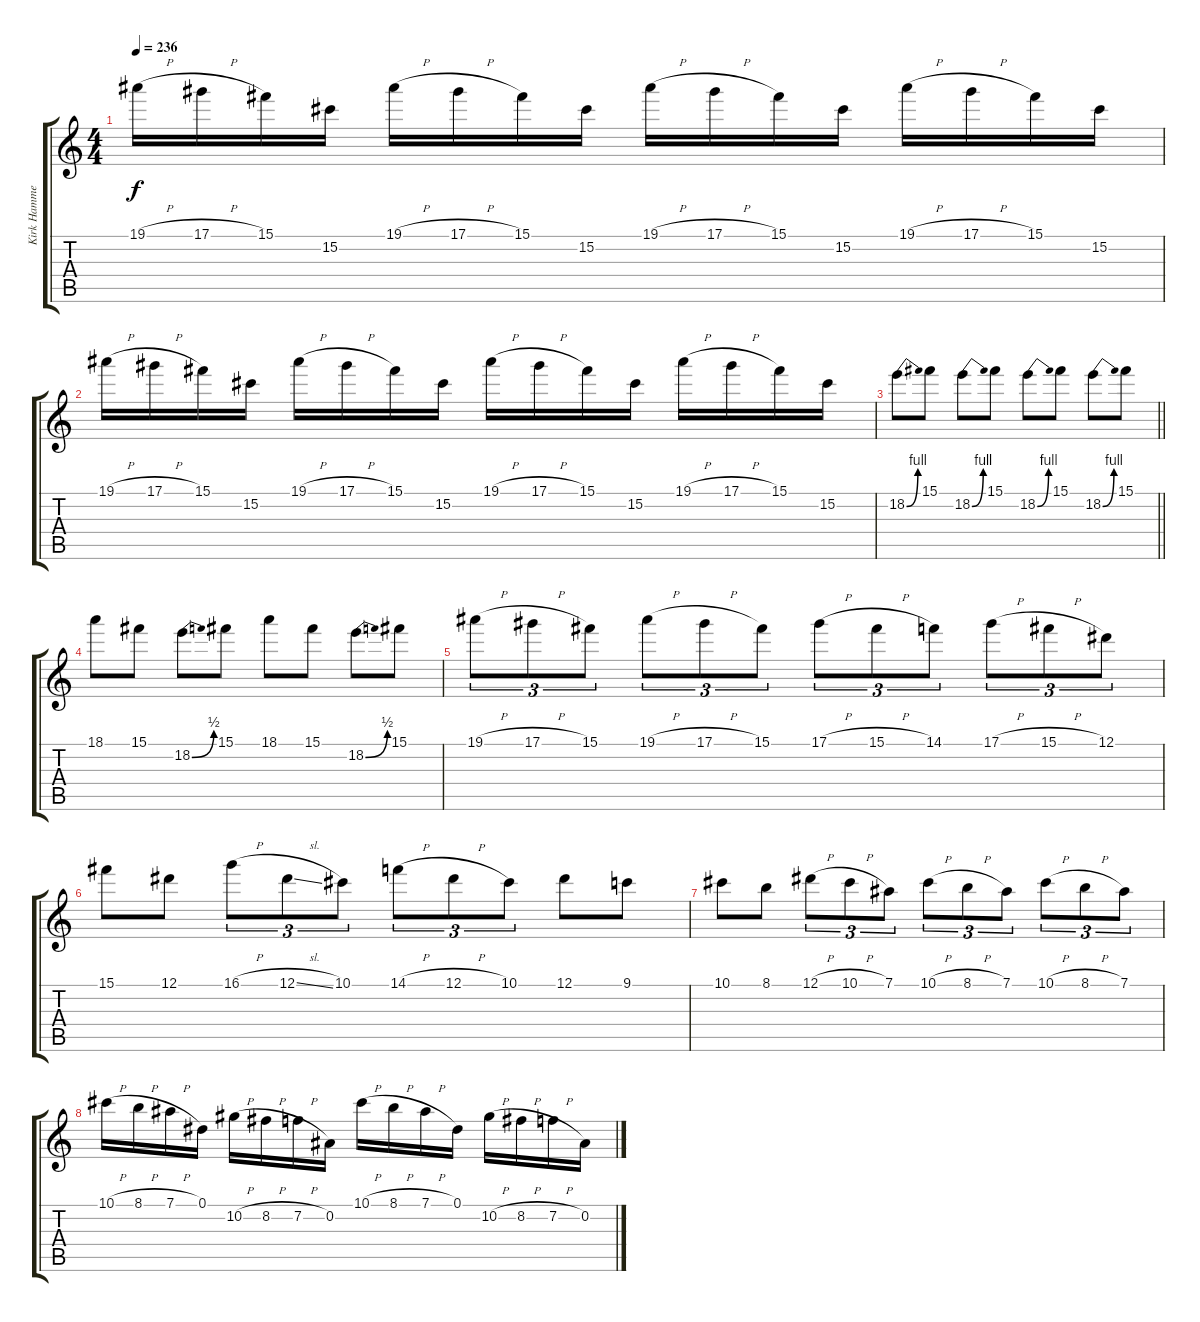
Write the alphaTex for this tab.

\track ("Kirk Hammet" "Kirk Hamme") {instrument electricguitarclean}
\staff {score tabs}
\tuning (Eb4 Bb3 Gb3 Db3 Ab2 Eb2) {hide}
\ts (4 4)
\tempo 236
\clef g2
\ks c
19.1{h}.16{dy f} 17.1{h}.16 15.1.16 15.2.16 19.1{h}.16 17.1{h}.16 15.1.16 15.2.16 19.1{h}.16 17.1{h}.16 15.1.16 15.2.16 19.1{h}.16 17.1{h}.16 15.1.16 15.2.16 |
19.1{h}.16 17.1{h}.16 15.1.16 15.2.16 19.1{h}.16 17.1{h}.16 15.1.16 15.2.16 19.1{h}.16 17.1{h}.16 15.1.16 15.2.16 19.1{h}.16 17.1{h}.16 15.1.16 15.2.16 |
\barLineRight lightlight
18.2{be (bend 0 0 60 4)}.8 15.1.8 18.2{be (bend 0 0 60 4)}.8 15.1.8 18.2{be (bend 0 0 60 4)}.8 15.1.8 18.2{be (bend 0 0 60 4)}.8 15.1.8 |
18.1.8 15.1.8 18.2{be (bend 0 0 60 2)}.8 15.1.8 18.1.8 15.1.8 18.2{be (bend 0 0 60 2)}.8 15.1.8 |
19.1{h}.8{tu (3 2)} 17.1{h}.8{tu (3 2)} 15.1.8{tu (3 2)} 19.1{h}.8{tu (3 2)} 17.1{h}.8{tu (3 2)} 15.1.8{tu (3 2)} 17.1{h}.8{tu (3 2)} 15.1{h}.8{tu (3 2)} 14.1.8{tu (3 2)} 17.1{h}.8{tu (3 2)} 15.1{h}.8{tu (3 2)} 12.1.8{tu (3 2)} |
15.1.8 12.1.8 16.1{h}.8{tu (3 2)} 12.1{sl}.8{tu (3 2)} 10.1.8{tu (3 2)} 14.1{h}.8{tu (3 2)} 12.1{h}.8{tu (3 2)} 10.1.8{tu (3 2)} 12.1.8 9.1.8 |
10.1.8 8.1.8 12.1{h}.8{tu (3 2)} 10.1{h}.8{tu (3 2)} 7.1.8{tu (3 2)} 10.1{h}.8{tu (3 2)} 8.1{h}.8{tu (3 2)} 7.1.8{tu (3 2)} 10.1{h}.8{tu (3 2)} 8.1{h}.8{tu (3 2)} 7.1.8{tu (3 2)} |
10.1{h}.16 8.1{h}.16 7.1{h}.16 0.1.16 10.2{h}.16 8.2{h}.16 7.2{h}.16 0.2.16 10.1{h}.16 8.1{h}.16 7.1{h}.16 0.1.16 10.2{h}.16 8.2{h}.16 7.2{h}.16 0.2.16
